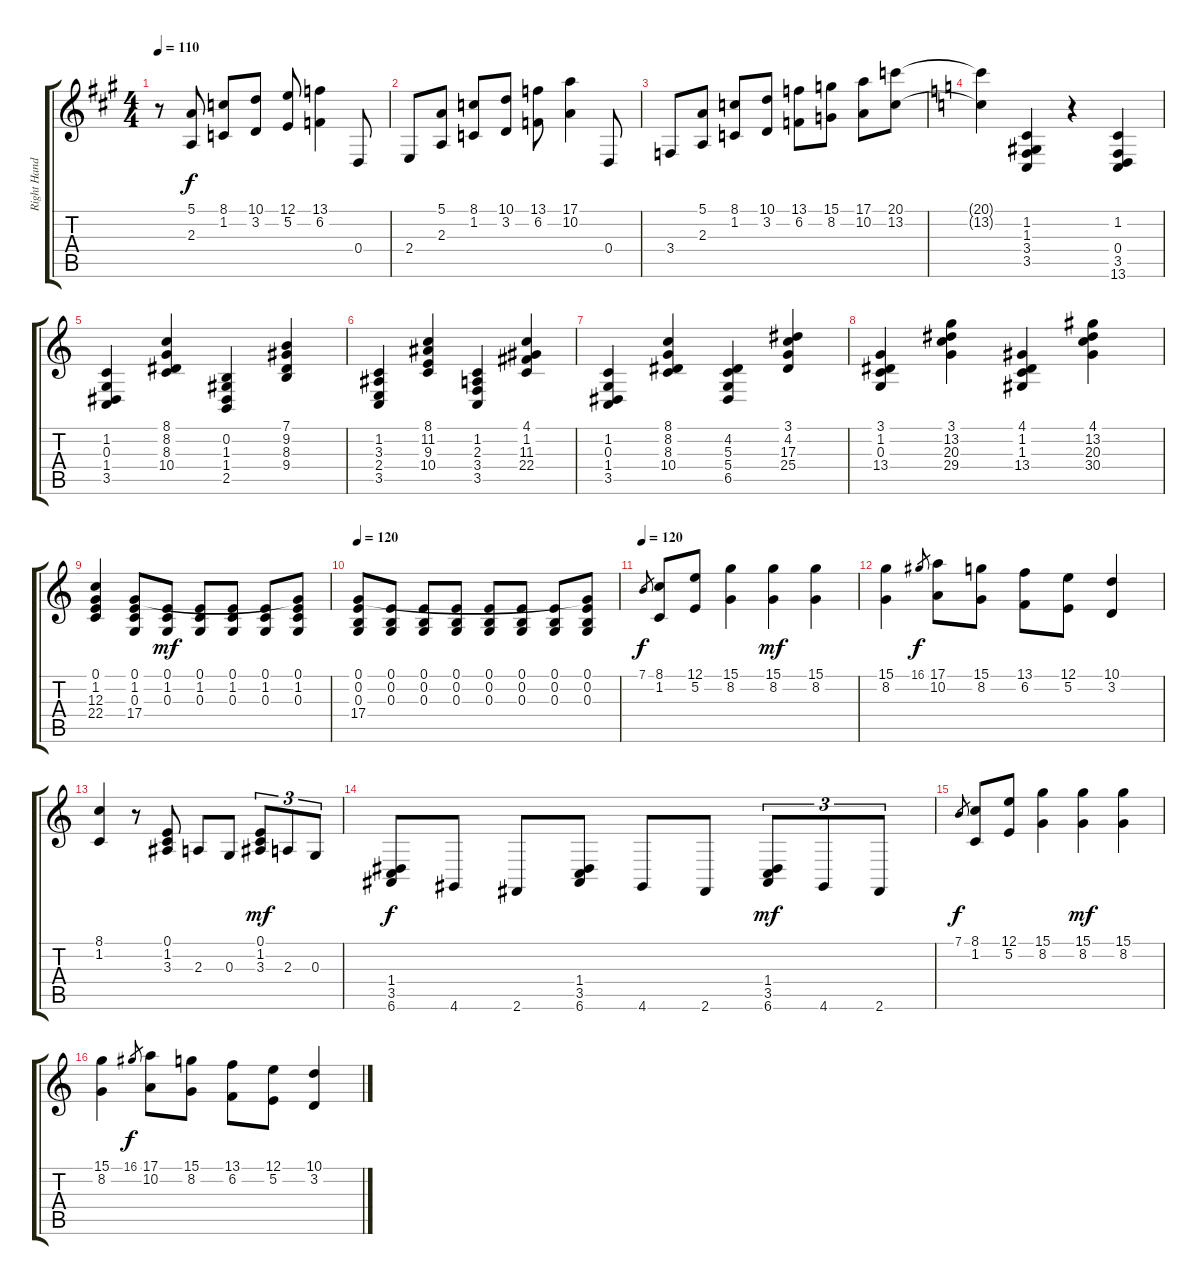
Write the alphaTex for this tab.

\track ("Right Hand" "Right Hand") {instrument acousticgrandpiano}
\staff {score tabs}
\tuning (E4 B3 G3 D3 A2 E2) {hide}
\ts (4 4)
\tempo 110
\clef g2
\ks a
r.8{dy fff} (5.1 2.3).8{dy f} (8.1 1.2).8 (10.1 3.2).8 (12.1 5.2).8 (13.1 6.2).4 0.4.8 |
2.4.8 (5.1 2.3).8 (8.1 1.2).8 (10.1 3.2).8 (13.1 6.2).8 (17.1 10.2).4 0.4.8 |
3.4.8 (5.1 2.3).8 (8.1 1.2).8 (10.1 3.2).8 (13.1 6.2).8 (15.1 8.2).8 (17.1 10.2).8 (20.1 13.2).8 |
\ks c
(20.1{t} 13.2{t}).4 (1.2 1.3 3.4 3.5).4 r.4 (1.2 0.4 3.5 13.6).4 |
(1.2 0.3 1.4 3.5).4 (8.1 8.2 8.3 10.4).4 (0.2 1.3 1.4 2.5).4 (7.1 9.2 8.3 9.4).4 |
(1.2 3.3 2.4 3.5).4 (8.1 11.2 9.3 10.4).4 (1.2 2.3 3.4 3.5).4 (4.1 1.2 11.3 22.4).4 |
(1.2 0.3 1.4 3.5).4 (8.1 8.2 8.3 10.4).4 (4.2 5.3 5.4 6.5).4 (3.1 4.2 17.3 25.4).4 |
(3.1 1.2 0.3 13.4).4 (3.1 13.2 20.3 29.4).4 (4.1 1.2 1.3 13.4).4 (4.1 13.2 20.3 30.4).4 |
(0.1 1.2 12.3 22.4).4 (0.1 1.2 0.3 17.4).8 (0.1 1.2 0.3).8{dy mf} (0.1 1.2 0.3).8 (0.1 1.2 0.3).8 (0.1 1.2 0.3).8 (0.1 1.2 0.3 17.4{t}).8 |
\tempo 120
(0.1 0.2 0.3 17.4).8 (0.1 0.2 0.3).8 (0.1 0.2 0.3).8 (0.1 0.2 0.3).8 (0.1 0.2 0.3).8 (0.1 0.2 0.3).8 (0.1 0.2 0.3).8 (0.1 0.2 0.3 17.4{t}).8 |
\tempo 120
7.1.8{gr dy f} (8.1 1.2).8 (12.1 5.2).8 (15.1 8.2).4 (15.1 8.2).4{dy mf} (15.1 8.2).4 |
(15.1 8.2).4 16.1.8{gr dy f} (17.1 10.2).8 (15.1 8.2).8 (13.1 6.2).8 (12.1 5.2).8 (10.1 3.2).4 |
(8.1 1.2).4 r.8 (0.1 1.2 3.3).8 2.3.8 0.3.8 (0.1 1.2 3.3).8{tu (3 2) dy mf} 2.3.8{tu (3 2)} 0.3.8{tu (3 2)} |
(1.4 3.5 6.6).8{dy f} 4.6.8 2.6.8 (1.4 3.5 6.6).8 4.6.8 2.6.8 (1.4 3.5 6.6).8{tu (3 2) dy mf} 4.6.8{tu (3 2)} 2.6.8{tu (3 2)} |
7.1.8{gr dy f} (8.1 1.2).8 (12.1 5.2).8 (15.1 8.2).4 (15.1 8.2).4{dy mf} (15.1 8.2).4 |
(15.1 8.2).4 16.1.8{gr dy f} (17.1 10.2).8 (15.1 8.2).8 (13.1 6.2).8 (12.1 5.2).8 (10.1 3.2).4
